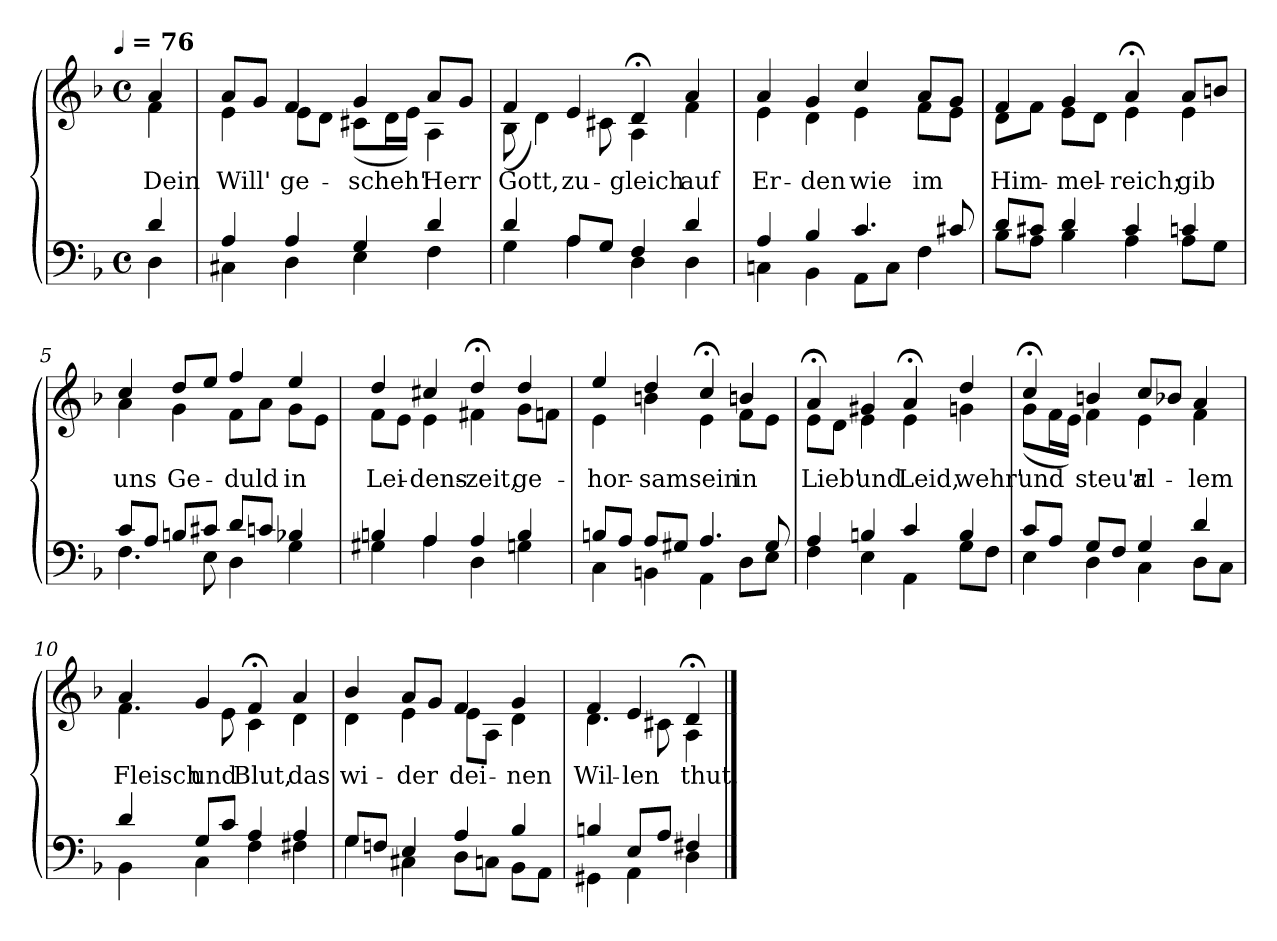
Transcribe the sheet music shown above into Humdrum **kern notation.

**kern	**kern	**text	**dynam
*part1	*part1	*part1	*part1
*staff2	*staff1	*staff1	*staff1/2
*clefF4	*clefG2	*	*
*k[b-]	*k[b-]	*	*
!!LO:TX:omd:t=[quarter] = 76
*M4/4	*M4/4	*	*
*met(c)	*met(c)	*	*
*MM76	*MM76	*	*
=	=	=	=
*^	*^	*	*
4d	4D	4a	4f	Dein	.
=1	=1	=1	=1	=1	=1
4A	4C#X	8aL	4e	Will'	.
.	.	8gJ	.	.	.
4A	4D	4f	8eL	ge-	.
.	.	.	8dJ	.	.
4G	4E	4g	(8c#XL	-scheh'	.
.	.	.	16dL	.	.
.	.	.	16eJJ)	.	.
4d	4F	8aL	4A	Herr	.
.	.	8gJ	.	.	.
=2	=2	=2	=2	=2	=2
4d	4G	4f	(8B-	Gott,	.
.	.	.	4d)	.	.
8AL	4A	4e	.	zu-	.
8GJ	.	.	8c#X	.	.
4F	4D	4d;<	4A	-gleich	.
4d	4D	4a	4f	auf	.
=3	=3	=3	=3	=3	=3
4A	4Cn	4a	4e	Er-	.
4B-	4BB-	4g	4d	-den	.
4.c	8AAL	4cc	4e	wie	.
.	8CJ	.	.	.	.
.	4F	8aL	8fL	im	.
8c#X	.	8gJ	8eJ	.	.
=4	=4	=4	=4	=4	=4
8dL	8B-L	4f	8dL	Him-	.
8c#XJ	8AJ	.	8fJ	.	.
4d	4B-	4g	8eL	-mel-	♩ = 74.1
.	.	.	8dJ	.	.
4c#	4A	4a;<	4e	-reich;	♩ = 74.5
4cn	8AL	8aL	4e	gib	♩ = 76
.	8GJ	8bnJ	.	.	.
!!LO:LB:g=z	!!
=5	=5	=5	=5	=5	=5
*	*	*MM75	*	*	*
8cL	4.F	4cc	4a	uns	.
8AJ	.	.	.	.	.
8BnL	.	8ddL	4g	Ge-	.
8c#XJ	8E	8eeJ	.	.	.
8dL	4D	4ff	8fL	-duld	.
8cnJ	.	.	8aJ	.	.
4B-X	4G	4ee	8gL	in	.
.	.	.	8eJ	.	.
=6	=6	=6	=6	=6	=6
4Bn	4G#X	4dd	8fL	Lei-	.
.	.	.	8eJ	.	.
4A	4A	4cc#X	4e	-dens-	.
4A	4D	4dd;<	4f#X	-zeit,	.
4B	4Gn	4dd	8gL	ge-	.
.	.	.	8fnJ	.	.
=7	=7	=7	=7	=7	=7
8BnL	4C	4ee	4e	-hor-	.
8AJ	.	.	.	.	.
8AL	4BBn	4dd	4bn	-sam	.
8G#XJ	.	.	.	.	.
4.A	4AA	4cc;<	4e	sein	.
.	8DL	4bn	8fL	in	.
8G#	8EJ	.	8eJ	.	.
=8	=8	=8	=8	=8	=8
4A	4F	4a;<	8eL	Lieb'	.
.	.	.	8dJ	.	.
4Bn	4E	4g#X	4e	und	.
4c	4AA	4a;<	4e	Leid,	.
4B	8GL	4dd	4gn	wehr'	♩ = 74
.	8FJ	.	.	.	.
!!LO:LB:g=z	!!
=9	=9	=9	=9	=9	=9
*	*	*MM73	*	*	*
8cL	4E	4cc;<	(8gL	und	.
8AJ	.	.	16fL	.	.
.	.	.	16eJJ)	.	.
8GL	4D	4bn	4f	steu'r	.
8FJ	.	.	.	.	.
4G	4C	8ccL	4e	al-	♩ = 72
.	.	8b-XJ	.	.	.
4d	8DL	4a	4f	-lem	.
.	8CJ	.	.	.	.
=10	=10	=10	=10	=10	=10
4d	4BB-	4a	4.f	Fleisch	.
8GL	4C	4g	.	und	♩ = 70
8cJ	.	.	8e	.	.
4A	4F	4f;<	4c	Blut,	.
4A	4F#X	4a	4d	das	♩ = 72
=11	=11	=11	=11	=11	=11
8GL	4G	4b-	4d	wi-	.
8FnJ	.	.	.	.	.
4E	4C#X	8aL	4e	-der	.
.	.	8gJ	.	.	.
4A	8DL	4f	8eL	dei-	♩ = 71
.	8CnJ	.	8AJ	.	.
4B-	8BB-L	4g	4d	-nen	.
.	8AAJ	.	.	.	.
=12	=12	=12	=12	=12	=12
*	*	*MM70	*	*	*
4Bn	4GG#X	4f	4.d	Wil-	.
8EL	4AA	4e	.	-len	♩ = 64
8AJ	.	.	8c#X	.	.
4F#X	4D	4d;<	4A	thut.	.
*v	*v	*	*	*	*
*	*v	*v	*	*
==	==	==	==
*-	*-	*-	*-
